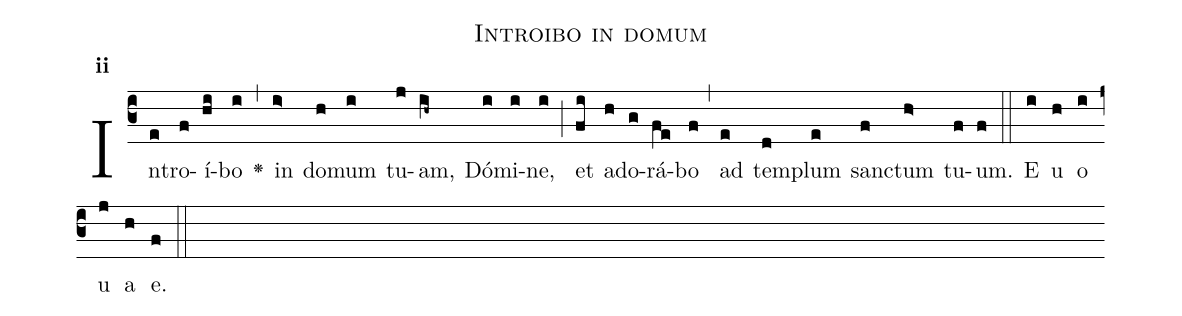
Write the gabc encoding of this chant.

name:Introibo in domum;
office-part:Antiphona;
mode:2;
%%
initial-style: 1;
name: Introibo in domum;
book: calithes.it;
occasion: Psalterium Hebdomada IV Dominica;
office-part: Officium Lectionis Ant 3;
user-notes: ;
commentary: ;
annotation: 2*a;
centering-scheme: english;
fontsize: 12;
font: OFLSortsMillGoudy;
height: 11;
width: 4.5;
%%
(c3)In(e)tro(f)í(hi)bo(i) <v>\greheightstar</v>(,) in(i>) do(h)mum(i) tu(j)am,(ih~) Dó(i)mi(i)ne,(i) (;) et(fi) ad(h)o(g)rá(fe)bo(f) (,) ad(e) tem(d)plum(e) san(f)ctum(h>) tu(f)um.(f) (::)
E(i) u(h) o(i) u(j) a(h) e.(f) (::)
